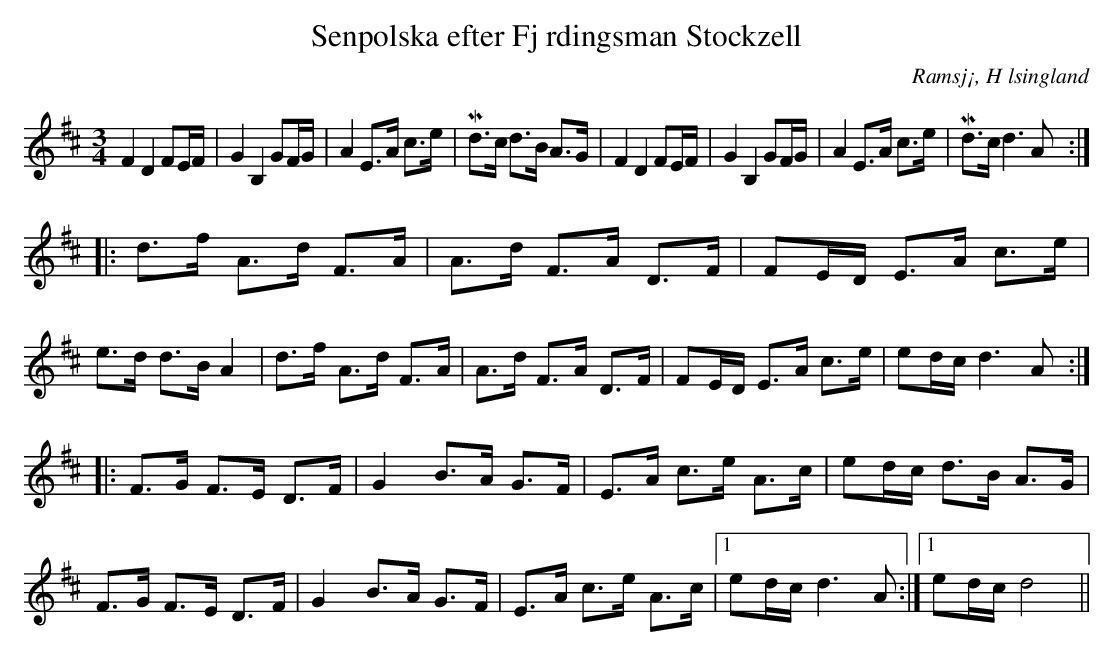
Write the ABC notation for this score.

X:1
T: Senpolska efter Fj rdingsman Stockzell
O: Ramsj¡, H lsingland
M:3/4
L:1/8
K:D
F2 D2 FE/F/|G2 B,2 GF/G/| A2 E>A c>e|Md>c d>B A>G|F2 D2 FE/F/|G2 B,2 GF/G/| A2 E>A c>e|Md>c d2>A2:|
|:d>f A>d F>A| A>d F>A D>F|FE/D/ E>A c>e|e>d d>B A2|d>f A>d F>A| A>d F>A D>F|FE/D/ E>A c>e|ed/c/ d2>A2:|
|:F>G F>E D>F|G2 B>A G>F|E>A c>e A>c|ed/c/ d>B A>G|F>G F>E D>F|G2 B>A G>F|E>A c>e A>c|1 ed/c/ d2>A2:|1 ed/c/ d4||
